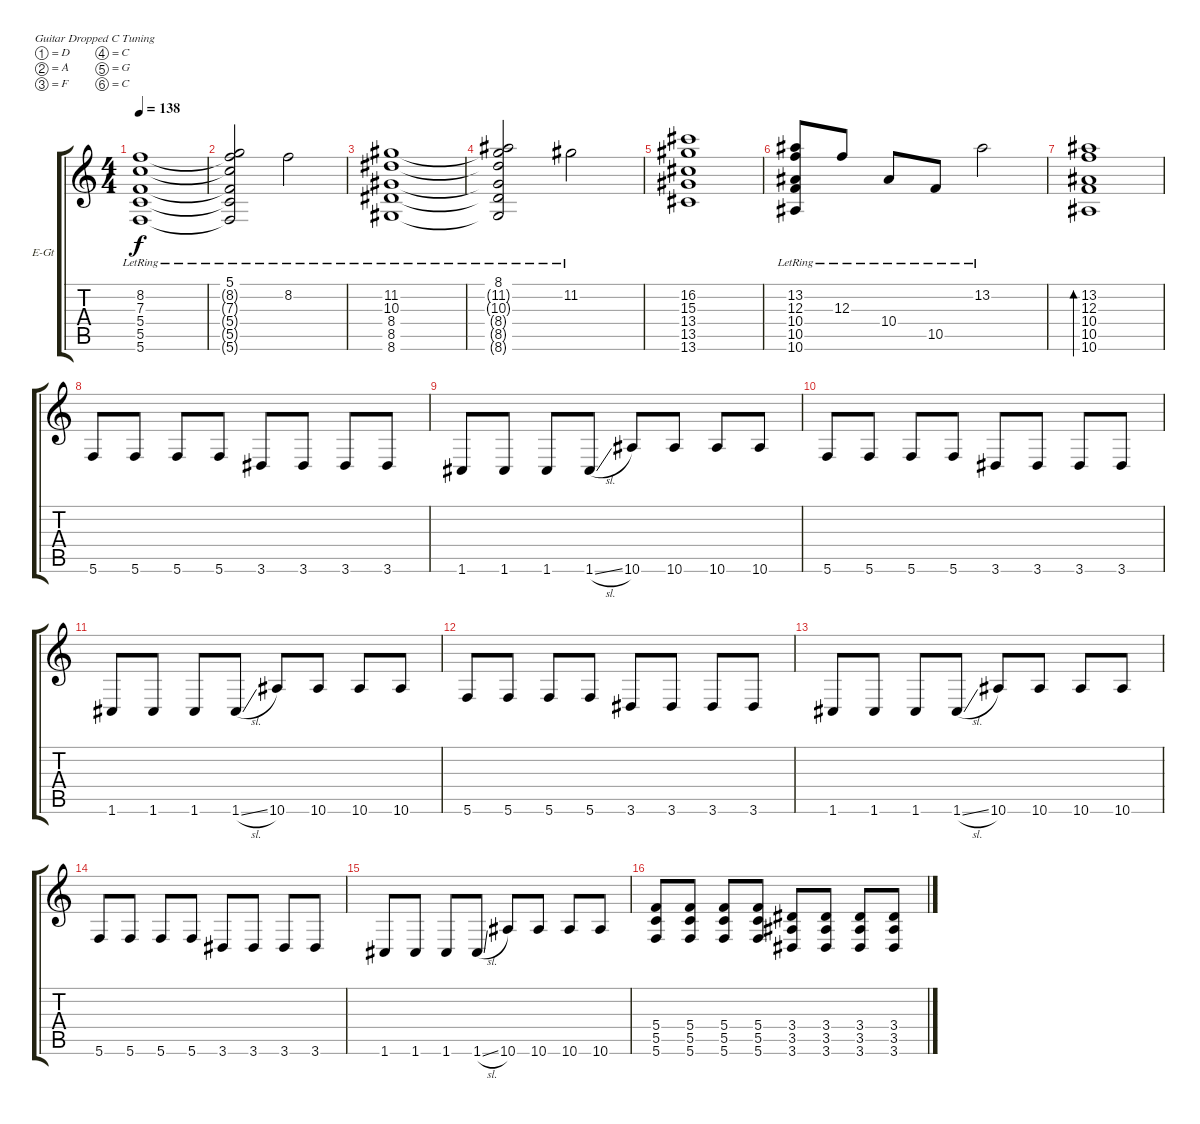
\defaultSystemsLayout 4
\bracketExtendMode groupsimilarinstruments
\firstSystemTrackNameOrientation horizontal
\otherSystemsTrackNameOrientation horizontal
\track ("Guitar 2" "E-Gt") {instrument overdrivenguitar}
\staff {score tabs}
\tuning (D4 A3 F3 C3 G2 C2)
\ts (4 4)
\tempo 138
\clef g2
\ks c
(8.2{lr} 7.3{lr} 5.4{lr} 5.5{lr} 5.6{lr}).1{dy f} |
(5.1{lr} 8.2{t} 7.3{t} 5.4{t} 5.5{t} 5.6{t}).2 8.2{lr}.2 |
(8.6{lr} 8.5{lr} 8.4{lr} 10.3{lr} 11.2{lr}).1 |
(8.1{lr} 11.2{t} 10.3{t} 8.4{t} 8.5{t} 8.6{t}).2 11.2{lr}.2 |
(13.6 13.5 13.4 15.3 16.2).1 |
(10.6{lr} 10.5{lr} 10.4{lr} 12.3{lr} 13.2{lr}).8 12.3{lr}.8 10.4{lr}.8 10.5{lr}.8 13.2{lr}.2 |
(10.6 10.5 10.4 12.3 13.2).1{bd 479} |
5.6.8 5.6.8 5.6.8 5.6.8 3.6.8 3.6.8 3.6.8 3.6.8 |
1.6.8 1.6.8 1.6.8 1.6{sl}.8 10.6.8 10.6.8 10.6.8 10.6.8 |
5.6.8 5.6.8 5.6.8 5.6.8 3.6.8 3.6.8 3.6.8 3.6.8 |
1.6.8 1.6.8 1.6.8 1.6{sl}.8 10.6.8 10.6.8 10.6.8 10.6.8 |
5.6.8 5.6.8 5.6.8 5.6.8 3.6.8 3.6.8 3.6.8 3.6.8 |
1.6.8 1.6.8 1.6.8 1.6{sl}.8 10.6.8 10.6.8 10.6.8 10.6.8 |
5.6.8 5.6.8 5.6.8 5.6.8 3.6.8 3.6.8 3.6.8 3.6.8 |
1.6.8 1.6.8 1.6.8 1.6{sl}.8 10.6.8 10.6.8 10.6.8 10.6.8 |
(5.6 5.5 5.4).8 (5.4 5.5 5.6).8 (5.4 5.5 5.6).8 (5.4 5.5 5.6).8 (3.4 3.5 3.6).8 (3.6 3.5 3.4).8 (3.6 3.5 3.4).8 (3.6 3.4 3.5).8
